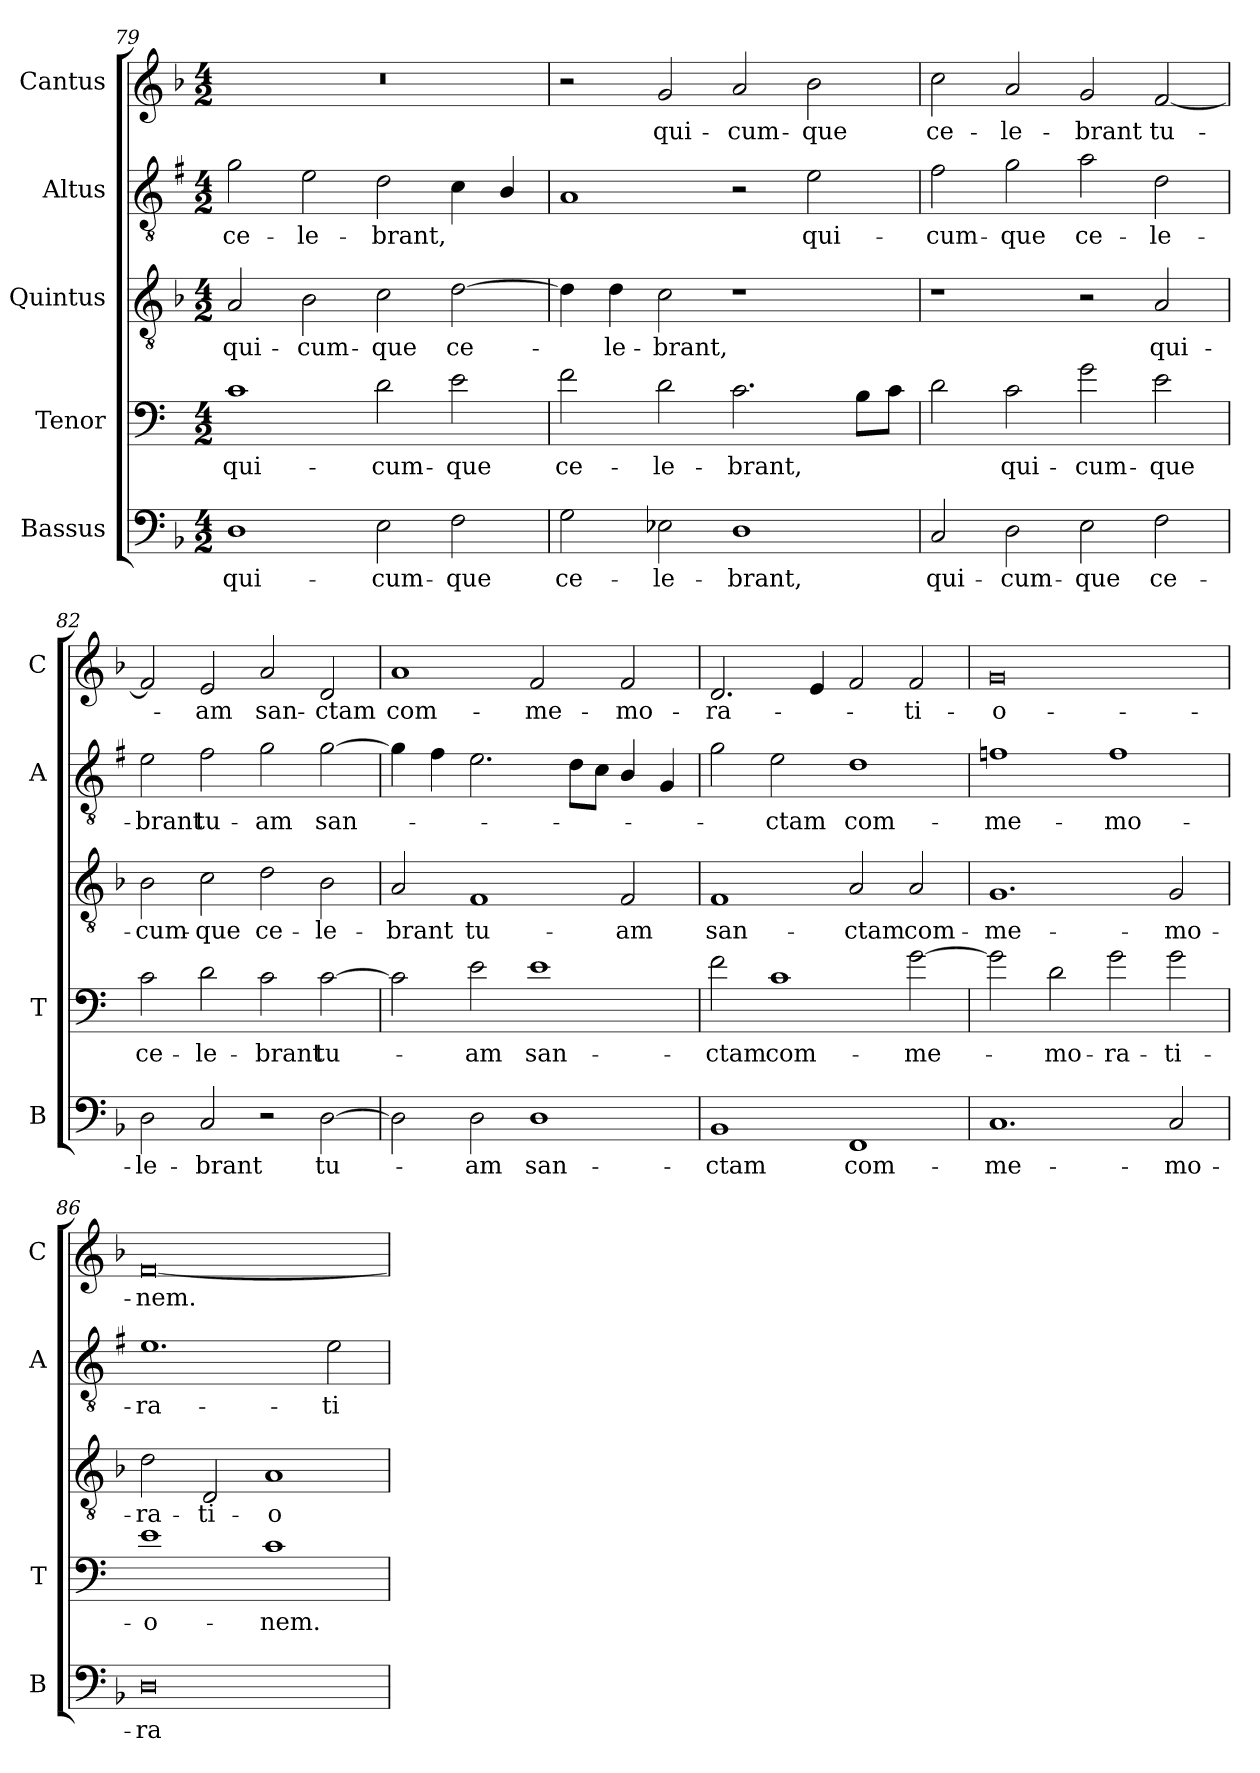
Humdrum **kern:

**kern	**text	**kern	**text	**kern	**text	**kern	**text	**kern	**text
*part5	*part5	*part4	*part4	*part3	*part3	*part2	*part2	*part1	*part1
*staff5	*staff5	*staff4	*staff4	*staff3	*staff3	*staff2	*staff2	*staff1	*staff1
*I"Bassus	*	*I"Tenor	*	*I"Quintus	*	*I"Altus	*	*I"Cantus	*
*I'B	*	*I'T	*	*	*	*I'A	*	*I'C	*
*clefF4	*	*clefF4	*	*clefGv2	*	*clefGv2	*	*clefG2	*
*	*	*ITrd4c7	*	*	*	*ITrd1c2	*	*	*
*k[b-]	*	*k[b-]	*	*k[b-]	*	*k[b-]	*	*k[b-]	*
*F:	*	*F:	*	*F:	*	*F:	*	*F:	*
*M4/2	*	*M4/2	*	*M4/2	*	*M4/2	*	*M4/2	*
=79	=79	=79	=79	=79	=79	=79	=79	=79	=79
!	!LO:LY:b	!	!LO:LY:b	!	!LO:LY:b	!	!LO:LY:b	!	!
1D	qui-	1F	qui-	2A/	qui-	2f\	ce-	0r	.
!	!	!	!	!	!LO:LY:b	!	!LO:LY:b	!	!
.	.	.	.	2B-\	-cum-	2d\	-le-	.	.
!	!LO:LY:b	!	!LO:LY:b	!	!LO:LY:b	!	!LO:LY:b	!	!
2E\	-cum-	2G\	-cum-	2c\	-que	2c\	-brant,	.	.
!	!LO:LY:b	!	!LO:LY:b	!	!LO:LY:b	!	!	!	!
2F\	-que	2A\	-que	[2d\	ce-	4B-\	.	.	.
.	.	.	.	.	.	4A/	.	.	.
=80	=80	=80	=80	=80	=80	=80	=80	=80	=80
!	!LO:LY:b	!	!LO:LY:b	!	!	!	!	!	!
2G\	ce-	2B-\	ce-	4d\]	.	1G	.	2r	.
!	!	!	!	!	!LO:LY:b	!	!	!	!
.	.	.	.	4d\	-le-	.	.	.	.
!	!LO:LY:b	!	!LO:LY:b	!	!LO:LY:b	!	!	!	!LO:LY:b
2E-X\	-le-	2G\	-le-	2c\	-brant,	.	.	2g/	qui-
!	!LO:LY:b	!	!LO:LY:b	!	!	!	!	!	!LO:LY:b
1D	-brant,	2.F\	-brant,	1r	.	2r	.	2a/	-cum-
!	!	!	!	!	!	!	!LO:LY:b	!	!LO:LY:b
.	.	.	.	.	.	2d\	qui-	2b-\	-que
.	.	8E\L	.	.	.	.	.	.	.
.	.	8F\J	.	.	.	.	.	.	.
!!LO:LB:g=z
=81	=81	=81	=81	=81	=81	=81	=81	=81	=81
!	!LO:LY:b	!	!	!	!	!	!LO:LY:b	!	!LO:LY:b
2C/	qui-	2G\	.	1r	.	2e\	-cum-	2cc\	ce-
!	!LO:LY:b	!	!LO:LY:b	!	!	!	!LO:LY:b	!	!LO:LY:b
2D\	-cum-	2F\	qui-	.	.	2f\	-que	2a/	-le-
!	!LO:LY:b	!	!LO:LY:b	!	!	!	!LO:LY:b	!	!LO:LY:b
2E\	-que	2c\	-cum-	2r	.	2g\	ce-	2g/	-brant
!	!LO:LY:b	!	!LO:LY:b	!	!LO:LY:b	!	!LO:LY:b	!	!LO:LY:b
2F\	ce-	2A\	-que	2A/	qui-	2c\	-le-	[2f/	tu-
=82	=82	=82	=82	=82	=82	=82	=82	=82	=82
!	!LO:LY:b	!	!LO:LY:b	!	!LO:LY:b	!	!LO:LY:b	!	!
2D\	-le-	2F\	ce-	2B-\	-cum-	2d\	-brant	2f/]	.
!	!LO:LY:b	!	!LO:LY:b	!	!LO:LY:b	!	!LO:LY:b	!	!LO:LY:b
2C/	-brant	2G\	-le-	2c\	-que	2e\	tu-	2e/	-am
!	!	!	!LO:LY:b	!	!LO:LY:b	!	!LO:LY:b	!	!LO:LY:b
2r	.	2F\	-brant	2d\	ce-	2f\	-am	2a/	san-
!	!LO:LY:b	!	!LO:LY:b	!	!LO:LY:b	!	!LO:LY:b	!	!LO:LY:b
[2D\	tu-	[2F\	tu-	2B-\	-le-	[2f\	san-	2d/	-ctam
=83	=83	=83	=83	=83	=83	=83	=83	=83	=83
!	!	!	!	!	!LO:LY:b	!	!	!	!LO:LY:b
2D\]	.	2F\]	.	2A/	-brant	4f\]	.	1a	com-
.	.	.	.	.	.	4e\	.	.	.
!	!LO:LY:b	!	!LO:LY:b	!	!LO:LY:b	!	!	!	!
2D\	-am	2A\	-am	1F	tu-	2.d\	.	.	.
!	!LO:LY:b	!	!LO:LY:b	!	!	!	!	!	!LO:LY:b
1D	san-	1A	san-	.	.	.	.	2f/	-me-
.	.	.	.	.	.	8c\L	.	.	.
.	.	.	.	.	.	8B-\J	.	.	.
!	!	!	!	!	!LO:LY:b	!	!	!	!LO:LY:b
.	.	.	.	2F/	-am	4A/	.	2f/	-mo-
.	.	.	.	.	.	4F/	.	.	.
=84	=84	=84	=84	=84	=84	=84	=84	=84	=84
!	!LO:LY:b	!	!LO:LY:b	!	!LO:LY:b	!	!	!	!LO:LY:b
1BB-	-ctam	2B-\	-ctam	1F	san-	2f\	.	2.d/	-ra-
!	!	!	!LO:LY:b	!	!	!	!LO:LY:b	!	!
.	.	1F	com-	.	.	2d\	-ctam	.	.
.	.	.	.	.	.	.	.	4e/	.
!	!LO:LY:b	!	!	!	!LO:LY:b	!	!LO:LY:b	!	!
1FF	com-	.	.	2A/	-ctam	1c	com-	2f/	.
!	!	!	!LO:LY:b	!	!LO:LY:b	!	!	!	!LO:LY:b
.	.	[2c\	-me-	2A/	com-	.	.	2f/	-ti-
=85	=85	=85	=85	=85	=85	=85	=85	=85	=85
!	!LO:LY:b	!	!	!	!LO:LY:b	!	!LO:LY:b	!	!LO:LY:b
1.C	-me-	2c\]	.	1.G	-me-	1e-X	-me-	0g	-o-
!	!	!	!LO:LY:b	!	!	!	!	!	!
.	.	2G\	-mo-	.	.	.	.	.	.
!	!	!	!LO:LY:b	!	!	!	!LO:LY:b	!	!
.	.	2c\	-ra-	.	.	1e-	-mo-	.	.
!	!LO:LY:b	!	!LO:LY:b	!	!LO:LY:b	!	!	!	!
2C/	-mo-	2c\	-ti-	2G/	-mo-	.	.	.	.
!!LO:LB:g=z
=86	=86	=86	=86	=86	=86	=86	=86	=86	=86
!	!LO:LY:b	!	!LO:LY:b	!	!LO:LY:b	!	!LO:LY:b	!	!LO:LY:b
0D	-ra-	1A	-o-	2d\	-ra-	1.d	-ra-	[0f	-nem.
!	!	!	!	!	!LO:LY:b	!	!	!	!
.	.	.	.	2D/	-ti-	.	.	.	.
!	!	!	!LO:LY:b	!	!LO:LY:b	!	!	!	!
.	.	1F	-nem.	1A	-o-	.	.	.	.
!	!	!	!	!	!	!	!LO:LY:b	!	!
.	.	.	.	.	.	2d\	-ti-	.	.
=	=	=	=	=	=	=	=	=	=
*-	*-	*-	*-	*-	*-	*-	*-	*-	*-
